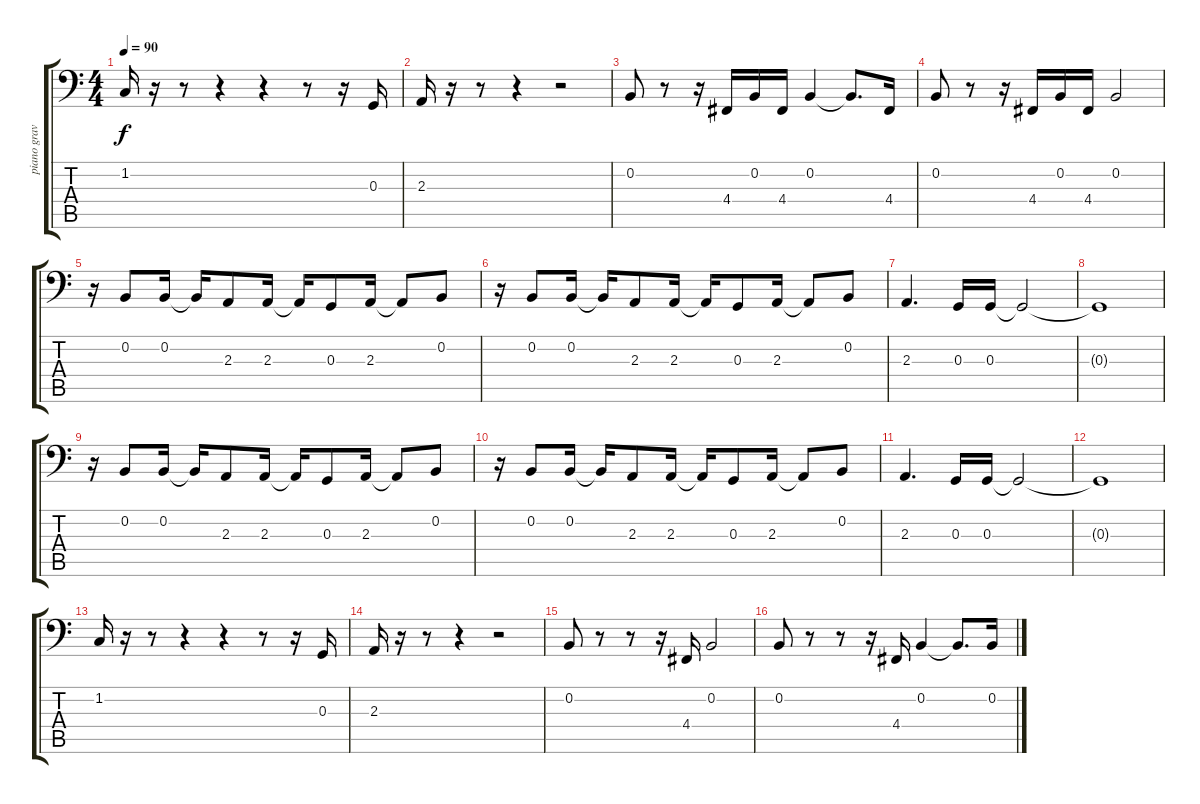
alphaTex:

\track ("piano grave" "piano grav") {instrument brightacousticpiano}
\staff {score tabs}
\tuning (E3 B2 G2 D2 A1 E1) {hide}
\ts (4 4)
\tempo 90
\clef f4
\ks c
1.2.16{dy f} r.16 r.8 r.4 r.4 r.8 r.16 0.3.16 |
2.3.16 r.16 r.8 r.4 r.2 |
0.2.8 r.8 r.16 4.4.16 0.2.16 4.4.16 0.2.4 0.2{t}.8{d} 4.4.16 |
0.2.8 r.8 r.16 4.4.16 0.2.16 4.4.16 0.2.2 |
r.16 0.2.8 0.2.16 0.2{t}.16 2.3.8 2.3.16 2.3{t}.16 0.3.8 2.3.16 2.3{t}.8 0.2.8 |
r.16 0.2.8 0.2.16 0.2{t}.16 2.3.8 2.3.16 2.3{t}.16 0.3.8 2.3.16 2.3{t}.8 0.2.8 |
2.3.4{d} 0.3.16 0.3.16 0.3{t}.2 |
0.3{t}.1 |
r.16 0.2.8 0.2.16 0.2{t}.16 2.3.8 2.3.16 2.3{t}.16 0.3.8 2.3.16 2.3{t}.8 0.2.8 |
r.16 0.2.8 0.2.16 0.2{t}.16 2.3.8 2.3.16 2.3{t}.16 0.3.8 2.3.16 2.3{t}.8 0.2.8 |
2.3.4{d} 0.3.16 0.3.16 0.3{t}.2 |
0.3{t}.1 |
1.2.16 r.16 r.8 r.4 r.4 r.8 r.16 0.3.16 |
2.3.16 r.16 r.8 r.4 r.2 |
0.2.8 r.8 r.8 r.16 4.4.16 0.2.2 |
0.2.8 r.8 r.8 r.16 4.4.16 0.2.4 0.2{t}.8{d} 0.2.16
